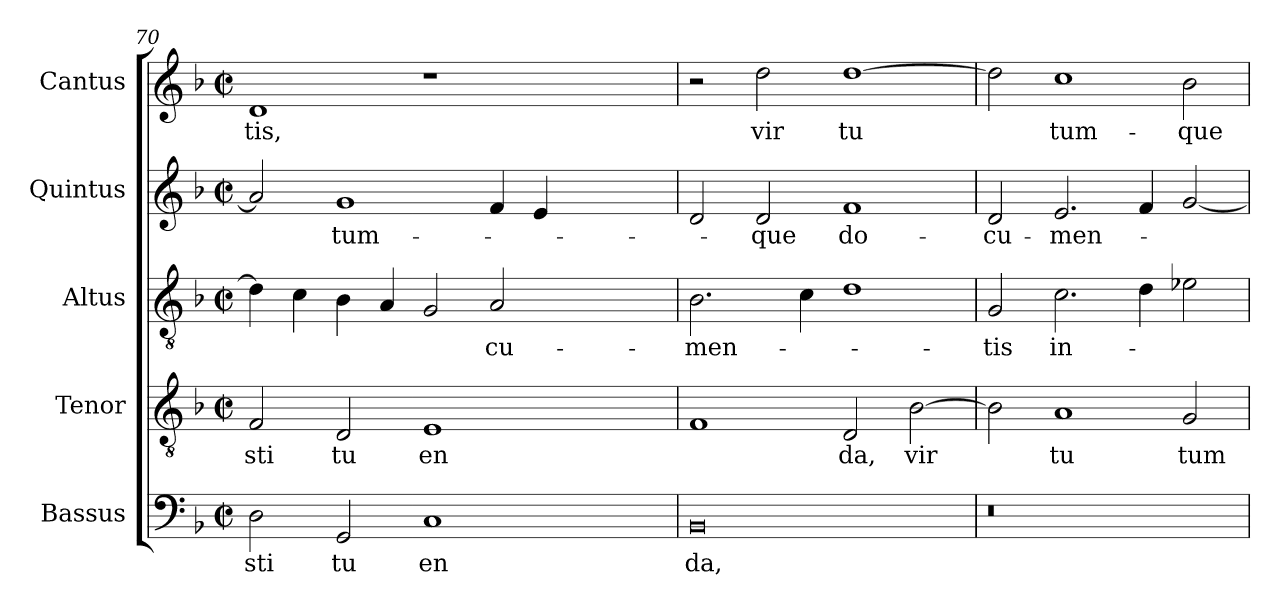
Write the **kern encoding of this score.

**kern	**text	**kern	**text	**kern	**text	**kern	**text	**kern	**text
*part5	*part5	*part4	*part4	*part3	*part3	*part2	*part2	*part1	*part1
*staff5	*staff5	*staff4	*staff4	*staff3	*staff3	*staff2	*staff2	*staff1	*staff1
*I"Bassus	*	*I"Tenor	*	*I"Altus	*	*I"Quintus	*	*I"Cantus	*
*clefF4	*	*clefGv2	*	*clefGv2	*	*clefG2	*	*clefG2	*
*k[b-]	*	*k[b-]	*	*k[b-]	*	*k[b-]	*	*k[b-]	*
*F:	*	*F:	*	*F:	*	*F:	*	*F:	*
*M2/2	*	*M2/2	*	*M2/2	*	*M2/2	*	*M2/2	*
*met(c|)	*	*met(c|)	*	*met(c|)	*	*met(c|)	*	*met(c|)	*
=70	=70	=70	=70	=70	=70	=70	=70	=70	=70
!	!LO:LY:b:cj	!	!LO:LY:b:cj	!	!	!	!	!	!LO:LY:b:cj
2D\	sti	2F/	sti	4d\]	.	2a/]	.	1d	tis,
.	.	.	.	4c\	.	.	.	.	.
!	!LO:LY:b:cj	!	!LO:LY:b:cj	!	!	!	!LO:LY:b	!	!
2GG/	tu	2D/	tu	4B-\	.	1g	-tum-	.	.
.	.	.	.	4A/	.	.	.	.	.
!	!LO:LY:b:cj	!	!LO:LY:b:cj	!	!	!	!	!LO:N:vis=1	!
1C	en	1E	en	2G/	.	.	.	0r	.
!	!	!	!	!	!LO:LY:b:cj	!	!	!	!
.	.	.	.	2A/	-cu-	4f/	.	.	.
.	.	.	.	.	.	4e/	.	.	.
1ryy	.	1ryy	.	1ryy	.	1ryy	.	.	.
=71	=71	=71	=71	=71	=71	=71	=71	=71	=71
!	!LO:LY:b:cj	!	!	!	!LO:LY:b	!	!	!	!
0BB-	da,	1F	.	2.B-\	-men-	2d/	.	2r	.
!	!	!	!	!	!	!	!LO:LY:b:cj	!	!LO:LY:b:cj
.	.	.	.	.	.	2d/	-que	2dd\	vir
.	.	.	.	4c\	.	.	.	.	.
!	!	!	!LO:LY:b:cj	!	!	!	!LO:LY:b:cj	!	!LO:LY:b:cj
.	.	2D/	da,	1d	.	1f	do-	[>1dd	tu
!	!	!	!LO:LY:b	!	!	!	!	!	!
.	.	[>2B-\	vir	.	.	.	.	.	.
!!LO:PB:g=z
=72	=72	=72	=72	=72	=72	=72	=72	=72	=72
!	!	!	!	!	!LO:LY:b:cj	!	!LO:LY:b:cj	!	!
0r	.	2B-\]	.	2G/	-tis	2d/	-cu-	2dd\]	.
!	!	!	!LO:LY:b:cj	!	!LO:LY:b:cj	!	!LO:LY:b	!	!LO:LY:b:cj
.	.	1A	tu	2.c\	in-	2.e/	-men-	1cc	tum-
.	.	.	.	4d\	.	4f/	.	.	.
!	!	!	!LO:LY:b:cj	!	!	!	!	!	!LO:LY:b:cj
.	.	2G/	tum	2e-X\	.	[<2g/	.	2b-\	-que
=	=	=	=	=	=	=	=	=	=
*-	*-	*-	*-	*-	*-	*-	*-	*-	*-
